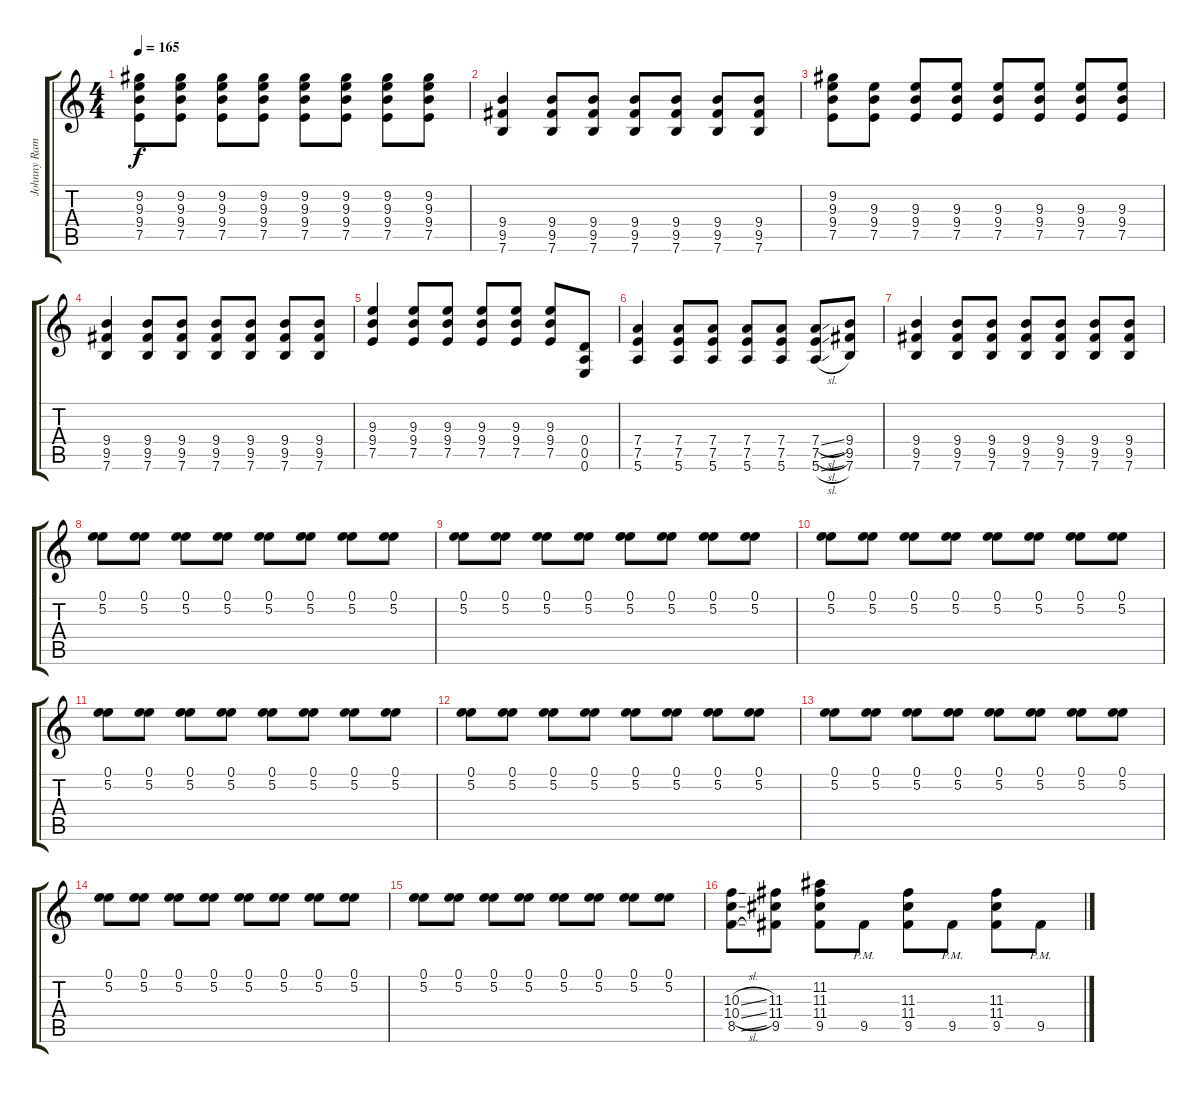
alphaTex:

\track ("Johnny Ramone" "Johnny Ram") {instrument distortionguitar}
\staff {score tabs}
\tuning (E4 B3 G3 D3 A2 E2) {hide}
\ts (4 4)
\tempo 165
\clef g2
\ks c
(9.2 9.3 9.4 7.5).8{dy f} (9.2 9.3 9.4 7.5).8 (9.2 9.3 9.4 7.5).8 (9.2 9.3 9.4 7.5).8 (9.2 9.3 9.4 7.5).8 (9.2 9.3 9.4 7.5).8 (9.2 9.3 9.4 7.5).8 (9.2 9.3 9.4 7.5).8 |
(9.4 9.5 7.6).4 (9.4 9.5 7.6).8 (9.4 9.5 7.6).8 (9.4 9.5 7.6).8 (9.4 9.5 7.6).8 (9.4 9.5 7.6).8 (9.4 9.5 7.6).8 |
(9.2 9.3 9.4 7.5).8 (9.3 9.4 7.5).8 (9.3 9.4 7.5).8 (9.3 9.4 7.5).8 (9.3 9.4 7.5).8 (9.3 9.4 7.5).8 (9.3 9.4 7.5).8 (9.3 9.4 7.5).8 |
(9.4 9.5 7.6).4 (9.4 9.5 7.6).8 (9.4 9.5 7.6).8 (9.4 9.5 7.6).8 (9.4 9.5 7.6).8 (9.4 9.5 7.6).8 (9.4 9.5 7.6).8 |
(9.3 9.4 7.5).4 (9.3 9.4 7.5).8 (9.3 9.4 7.5).8 (9.3 9.4 7.5).8 (9.3 9.4 7.5).8 (9.3 9.4 7.5).8 (0.4 0.5 0.6).8 |
(7.4 7.5 5.6).4 (7.4 7.5 5.6).8 (7.4 7.5 5.6).8 (7.4 7.5 5.6).8 (7.4 7.5 5.6).8 (7.4{sl} 7.5{sl} 5.6{sl}).8 (9.4 9.5 7.6).8 |
(9.4 9.5 7.6).4 (9.4 9.5 7.6).8 (9.4 9.5 7.6).8 (9.4 9.5 7.6).8 (9.4 9.5 7.6).8 (9.4 9.5 7.6).8 (9.4 9.5 7.6).8 |
(0.1 5.2).8 (0.1 5.2).8 (0.1 5.2).8 (0.1 5.2).8 (0.1 5.2).8 (0.1 5.2).8 (0.1 5.2).8 (0.1 5.2).8 |
(0.1 5.2).8 (0.1 5.2).8 (0.1 5.2).8 (0.1 5.2).8 (0.1 5.2).8 (0.1 5.2).8 (0.1 5.2).8 (0.1 5.2).8 |
(0.1 5.2).8 (0.1 5.2).8 (0.1 5.2).8 (0.1 5.2).8 (0.1 5.2).8 (0.1 5.2).8 (0.1 5.2).8 (0.1 5.2).8 |
(0.1 5.2).8 (0.1 5.2).8 (0.1 5.2).8 (0.1 5.2).8 (0.1 5.2).8 (0.1 5.2).8 (0.1 5.2).8 (0.1 5.2).8 |
(0.1 5.2).8 (0.1 5.2).8 (0.1 5.2).8 (0.1 5.2).8 (0.1 5.2).8 (0.1 5.2).8 (0.1 5.2).8 (0.1 5.2).8 |
(0.1 5.2).8 (0.1 5.2).8 (0.1 5.2).8 (0.1 5.2).8 (0.1 5.2).8 (0.1 5.2).8 (0.1 5.2).8 (0.1 5.2).8 |
(0.1 5.2).8 (0.1 5.2).8 (0.1 5.2).8 (0.1 5.2).8 (0.1 5.2).8 (0.1 5.2).8 (0.1 5.2).8 (0.1 5.2).8 |
(0.1 5.2).8 (0.1 5.2).8 (0.1 5.2).8 (0.1 5.2).8 (0.1 5.2).8 (0.1 5.2).8 (0.1 5.2).8 (0.1 5.2).8 |
(10.3{sl} 10.4{sl} 8.5{sl}).8 (11.3 11.4 9.5).8 (11.2 11.3 11.4 9.5).8 9.5{pm}.8 (11.3 11.4 9.5).8 9.5{pm}.8 (11.3 11.4 9.5).8 9.5{pm}.8
